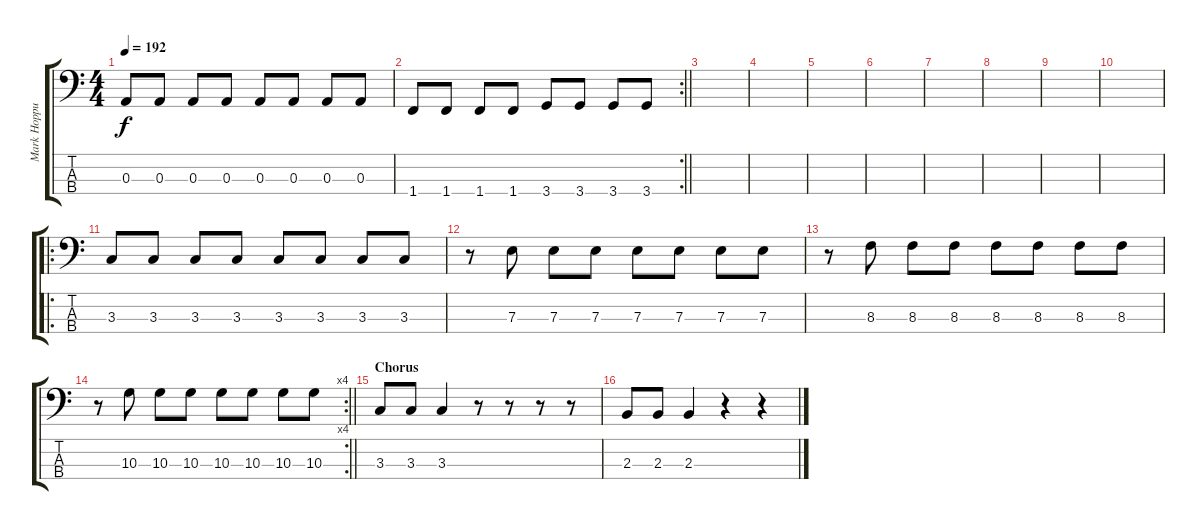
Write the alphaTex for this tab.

\track ("Mark Hoppus" "Mark Hoppu") {instrument electricbasspick}
\staff {score tabs}
\tuning (G2 D2 A1 E1) {hide}
\ts (4 4)
\tempo 192
\clef f4
\ks c
0.3.8{dy f} 0.3.8 0.3.8 0.3.8 0.3.8 0.3.8 0.3.8 0.3.8 |
\rc 2
\barLineRight lightlight
1.4.8 1.4.8 1.4.8 1.4.8 3.4.8 3.4.8 3.4.8 3.4.8 |
|
|
|
|
|
|
|
|
\ro
3.3.8 3.3.8 3.3.8 3.3.8 3.3.8 3.3.8 3.3.8 3.3.8 |
r.8 7.3.8 7.3.8 7.3.8 7.3.8 7.3.8 7.3.8 7.3.8 |
r.8 8.3.8 8.3.8 8.3.8 8.3.8 8.3.8 8.3.8 8.3.8 |
\rc 4
\barLineRight lightlight
r.8 10.3.8 10.3.8 10.3.8 10.3.8 10.3.8 10.3.8 10.3.8 |
\section ("" "Chorus")
3.3.8 3.3.8 3.3.4 r.8 r.8 r.8 r.8 |
2.3.8 2.3.8 2.3.4 r.4 r.4
